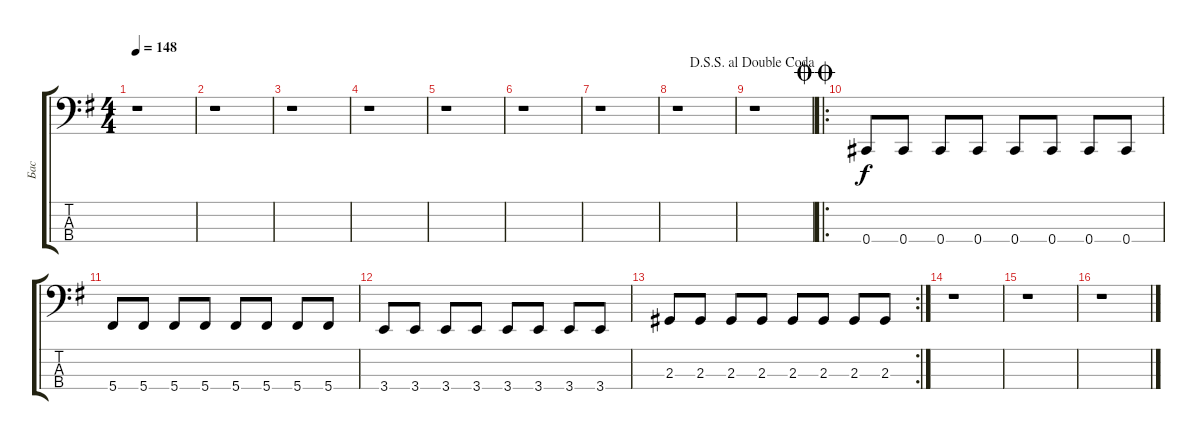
\track ("Бас" "Бас") {instrument electricbassfinger}
\staff {score tabs}
\tuning (E2 B1 Gb1 Db1) {hide}
\ts (4 4)
\tempo 148
\clef f4
\ks g
r.1{dy f} |
r.1 |
r.1 |
r.1 |
r.1 |
r.1 |
r.1 |
r.1 |
\jump dalsegnosegnoaldoublecoda
r.1 |
\ro
\jump doublecoda
0.4.8 0.4.8 0.4.8 0.4.8 0.4.8 0.4.8 0.4.8 0.4.8 |
5.4.8 5.4.8 5.4.8 5.4.8 5.4.8 5.4.8 5.4.8 5.4.8 |
3.4.8 3.4.8 3.4.8 3.4.8 3.4.8 3.4.8 3.4.8 3.4.8 |
\rc 2
2.3.8 2.3.8 2.3.8 2.3.8 2.3.8 2.3.8 2.3.8 2.3.8 |
r.1 |
r.1 |
r.1
